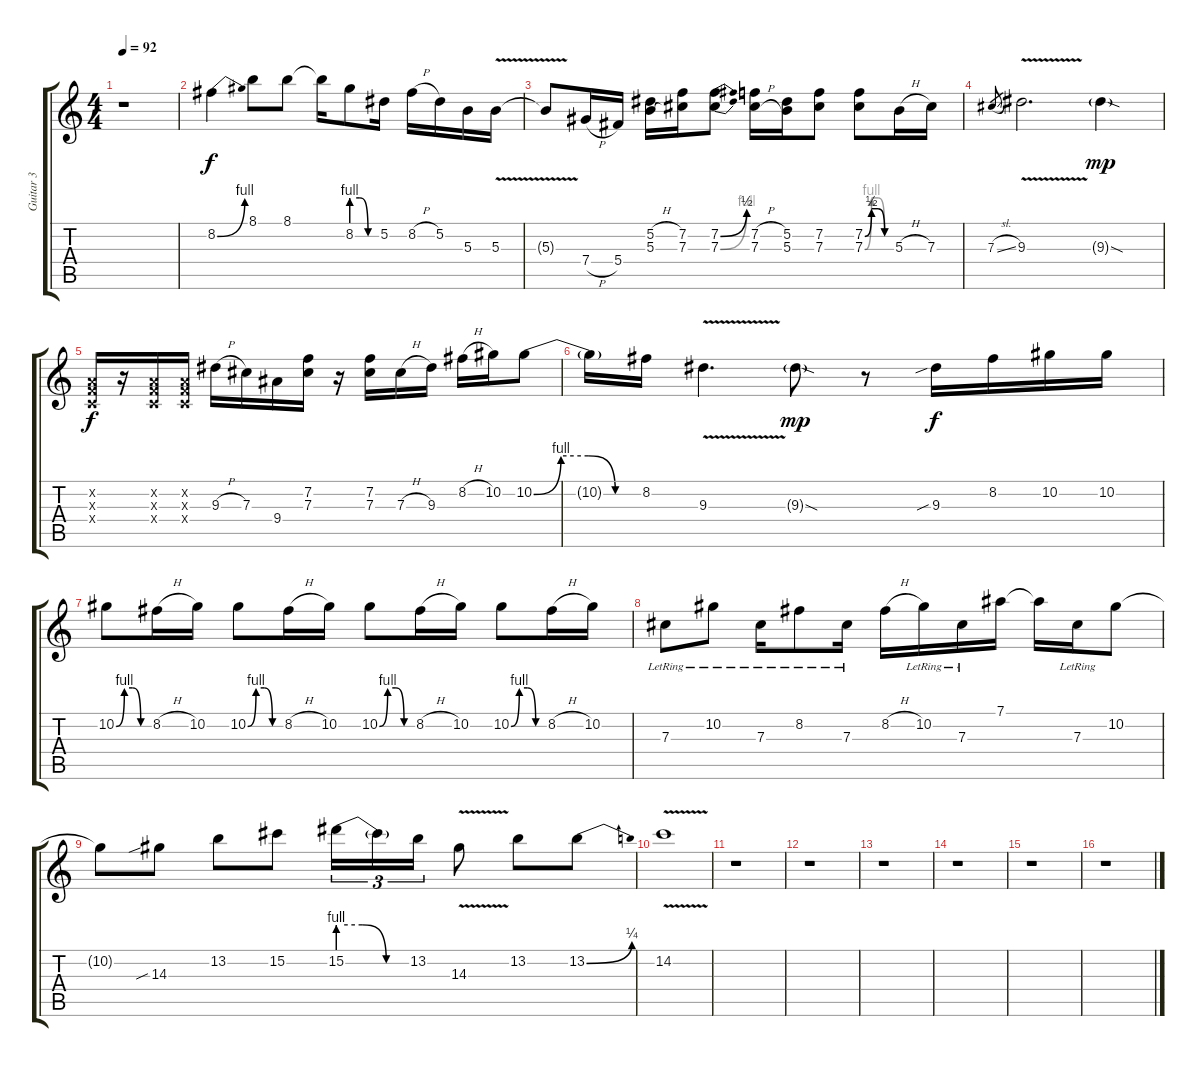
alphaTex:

\track ("Guitar 3" "Guitar 3") {instrument distortionguitar}
\staff {score tabs}
\tuning (Eb4 Bb3 Gb3 Db3 Ab2 Eb2) {hide}
\ts (4 4)
\tempo 92
\clef g2
\ks c
r.1{dy f} |
8.2{be (bend 0 0 60 4)}.4 8.1.8 8.1.8 8.1{t}.16 8.2{be (custom 0 4 20 4 40 0 60 0)}.8 5.2.16 8.2{h}.16 5.2.16 5.3.16 5.3{v}.16 |
5.3{t}.8 7.4{h}.16 5.4.16 (5.2{h} 5.3{h}).16 (7.2 7.3).16 (7.2{be (bend 0 0 60 2)} 7.3{be (bend 0 0 60 4)}).8 (7.2{h} 7.3{h}).16 (5.2 5.3).16 (7.2 7.3).8 (7.2{be (custom 0 0 15 2 30 2 45 0 60 0)} 7.3{be (custom 0 0 15 4 30 4 45 0 60 0)}).8 5.3{h}.16 7.3.16 |
7.3{sl}.8{gr} 9.3{v}.2{d} 9.3{sod g}.4{dy mp} |
(-1.2{x} -1.3{x} -1.4{x}).16{dy f} r.16 (-1.2{x} -1.3{x} -1.4{x}).16 (-1.2{x} -1.3{x} -1.4{x}).16 9.3{h}.16 7.3.16 9.4.16 (7.2 7.3).16 r.16 (7.2 7.3).16 7.3{h}.16 9.3.16 8.2{h}.16 10.2.16 10.2{be (custom 0 0 15 4 30 4 45 0 60 0)}.8 |
10.2{t}.16 8.2.16 9.3{v}.4{d} 9.3{sod g}.8{dy mp} r.8 9.3{sib}.16{dy f} 8.2.16 10.2.16 10.2.16 |
10.2{be (custom 0 0 15 4 30 4 45 0 60 0)}.8 8.2{h}.16 10.2.16 10.2{be (custom 0 0 15 4 30 4 45 0 60 0)}.8 8.2{h}.16 10.2.16 10.2{be (custom 0 0 15 4 30 4 45 0 60 0)}.8 8.2{h}.16 10.2.16 10.2{be (custom 0 0 15 4 30 4 45 0 60 0)}.8 8.2{h}.16 10.2.16 |
7.3{lr}.8 10.2{lr}.8 7.3{lr}.16 8.2{lr}.8 7.3{lr}.16 8.2{h}.16 10.2{lr}.16 7.3{lr}.16 7.1.16 7.1{t}.16 7.3{lr}.16 10.2.8 |
10.2{t}.8 14.3{sib}.8 13.2.8 15.2.8 15.2{be (custom 0 4 20 4 40 0 60 0)}.16{tu (3 2)} 15.2{t}.16{tu (3 2)} 13.2.16{tu (3 2)} 14.3{v}.8 13.2.8 13.2{be (bend 0 0 60 1)}.8 |
14.2{v}.1 |
r.1 |
r.1 |
r.1 |
r.1 |
r.1 |
r.1
